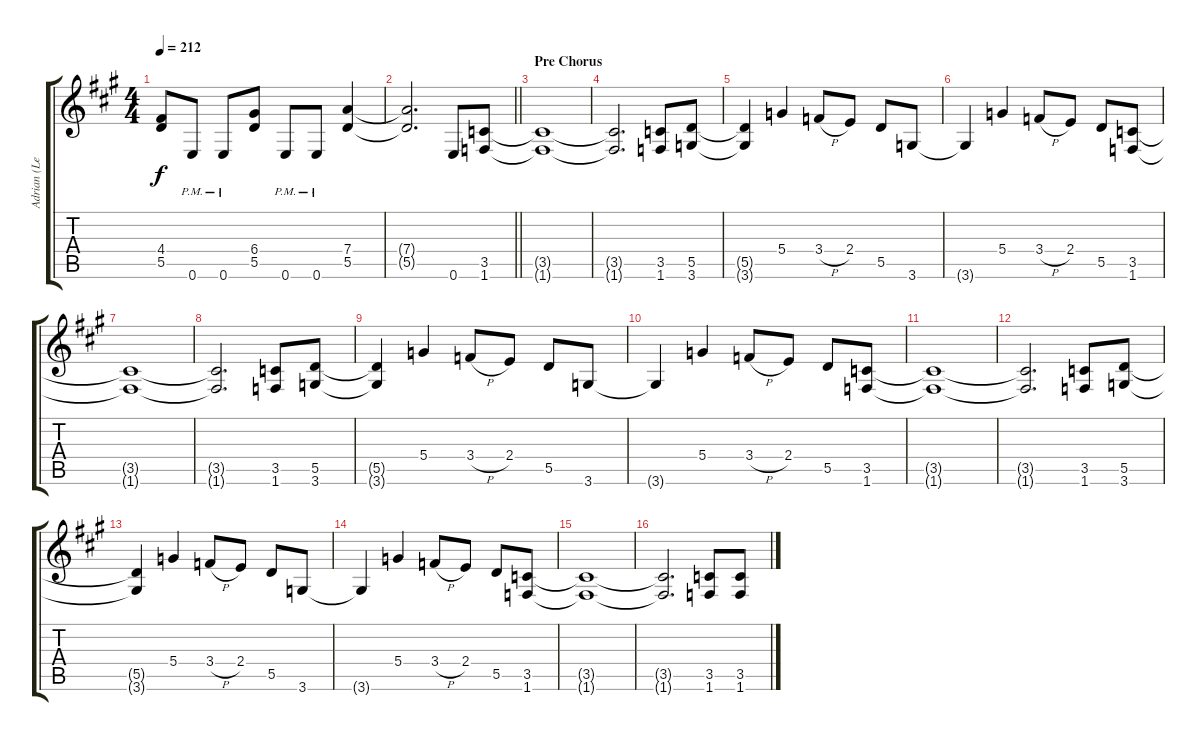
\track ("Adrian (Lead)" "Adrian (Le") {instrument overdrivenguitar}
\staff {score tabs}
\tuning (E4 B3 G3 D3 A2 E2) {hide}
\ts (4 4)
\tempo 212
\clef g2
\ks a
(4.4 5.5).8{dy f} 0.6{pm}.8 0.6{pm}.8 (6.4 5.5).8 0.6{pm}.8 0.6{pm}.8 (7.4 5.5).4 |
\barLineRight lightlight
(7.4{t} 5.5{t}).2{d} 0.6.8 (3.5 1.6).8 |
\section ("" "Pre Chorus")
(3.5{t} 1.6{t}).1 |
(3.5{t} 1.6{t}).2{d} (3.5 1.6).8 (5.5 3.6).8 |
(5.5{t} 3.6{t}).4 5.4.4 3.4{h}.8 2.4.8 5.5.8 3.6.8 |
3.6{t}.4 5.4.4 3.4{h}.8 2.4.8 5.5.8 (3.5 1.6).8 |
(3.5{t} 1.6{t}).1 |
(3.5{t} 1.6{t}).2{d} (3.5 1.6).8 (5.5 3.6).8 |
(5.5{t} 3.6{t}).4 5.4.4 3.4{h}.8 2.4.8 5.5.8 3.6.8 |
3.6{t}.4 5.4.4 3.4{h}.8 2.4.8 5.5.8 (3.5 1.6).8 |
(3.5{t} 1.6{t}).1 |
(3.5{t} 1.6{t}).2{d} (3.5 1.6).8 (5.5 3.6).8 |
(5.5{t} 3.6{t}).4 5.4.4 3.4{h}.8 2.4.8 5.5.8 3.6.8 |
3.6{t}.4 5.4.4 3.4{h}.8 2.4.8 5.5.8 (3.5 1.6).8 |
(3.5{t} 1.6{t}).1 |
(3.5{t} 1.6{t}).2{d} (3.5 1.6).8 (3.5 1.6).8
